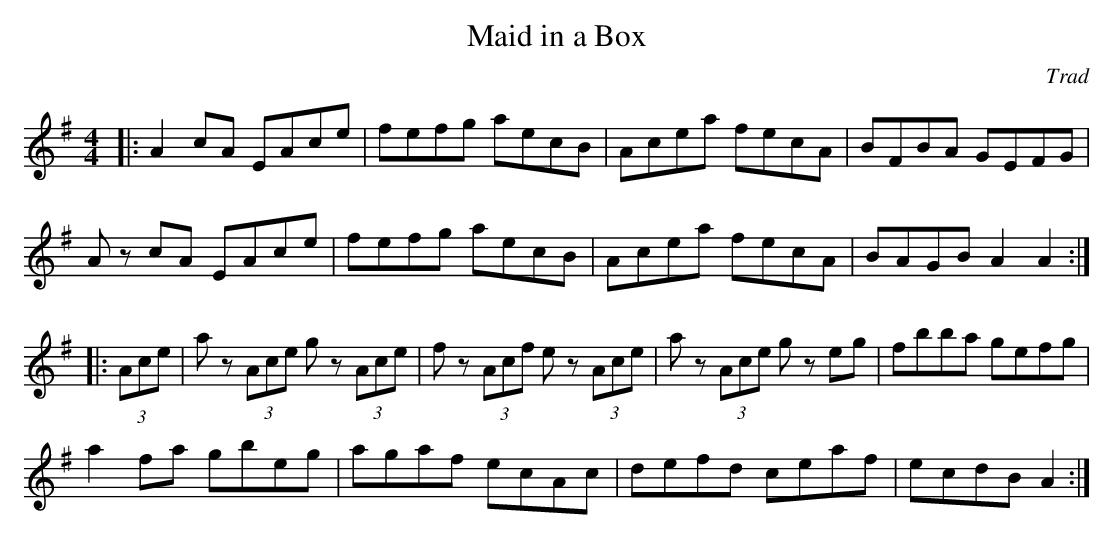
X:1
T:Maid in a Box
C:Trad
M:4/4
K:G
|: A2 cA EAce | fefg aecB | Acea fecA | BFBA GEFG |
A z cA EAce | fefg aecB | Acea fecA | BAGB A2 A2 :|
|: (3Ace | a z (3Ace g z (3Ace | f z (3Acf e z (3Ace | a z (3Ace g z eg | fbba gefg |
a2 fa gbeg | agaf ecAc | defd ceaf | ecdB A2 :|
